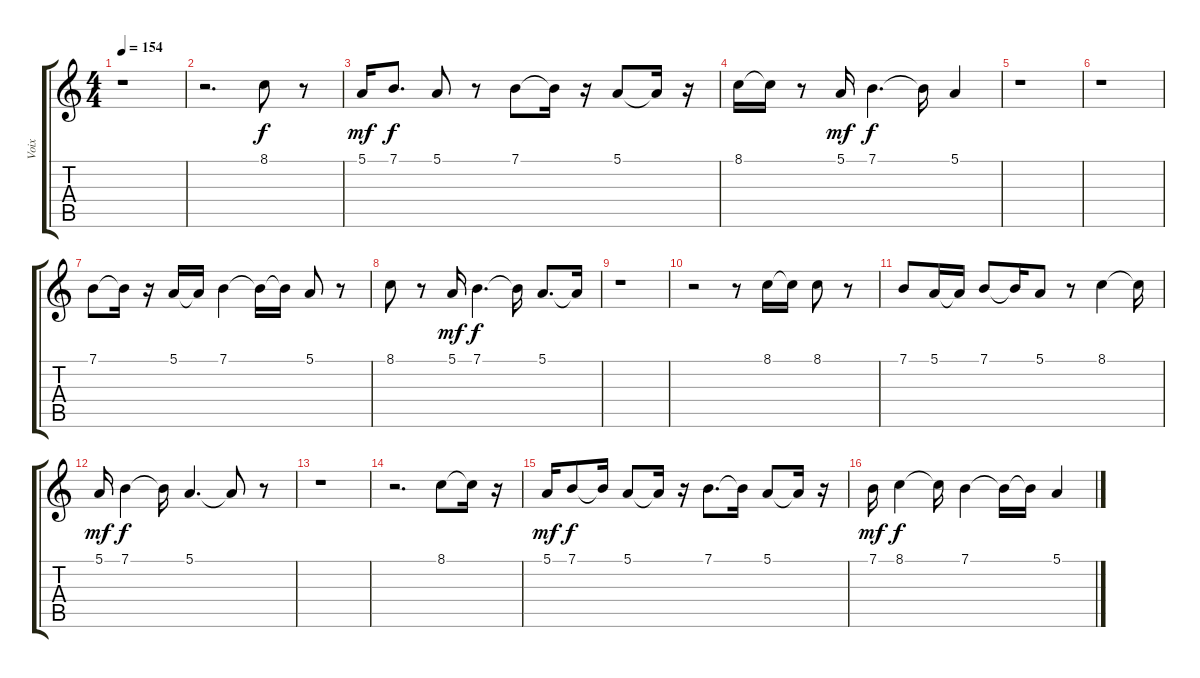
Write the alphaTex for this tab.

\track ("Voix" "Voix") {instrument clarinet}
\staff {score tabs}
\tuning (E4 B3 G3 D3 A2 E2) {hide}
\ts (4 4)
\tempo 154
\clef g2
\ks c
r.1{dy f} |
r.2{d} 8.1.8 r.8 |
5.1.16{dy mf} 7.1.8{d dy f} 5.1.8 r.8 7.1.8 7.1{t}.16 r.16 5.1.8 5.1{t}.16 r.16 |
8.1.16 8.1{t}.16 r.8 5.1.16{dy mf} 7.1.4{d dy f} 7.1{t}.16 5.1.4 |
r.1 |
r.1 |
7.1.8 7.1{t}.16 r.16 5.1.16 5.1{t}.16 7.1.4 7.1{t}.16 7.1{t}.16 5.1.8 r.8 |
8.1.8 r.8 5.1.16{dy mf} 7.1.4{d dy f} 7.1{t}.16 5.1.8{d} 5.1{t}.16 |
r.1 |
r.2 r.8 8.1.16 8.1{t}.16 8.1.8 r.8 |
7.1.8 5.1.16 5.1{t}.16 7.1.8 7.1{t}.16 5.1.8 r.8 8.1.4 8.1{t}.16 |
5.1.16{dy mf} 7.1.4{dy f} 7.1{t}.16 5.1.4{d} 5.1{t}.8 r.8 |
r.1 |
r.2{d} 8.1.8 8.1{t}.16 r.16 |
5.1.16{dy mf} 7.1.8{dy f} 7.1{t}.16 5.1.8 5.1{t}.16 r.16 7.1.8{d} 7.1{t}.16 5.1.8 5.1{t}.16 r.16 |
7.1.16{dy mf} 8.1.4{dy f} 8.1{t}.16 7.1.4 7.1{t}.16 7.1{t}.16 5.1.4
